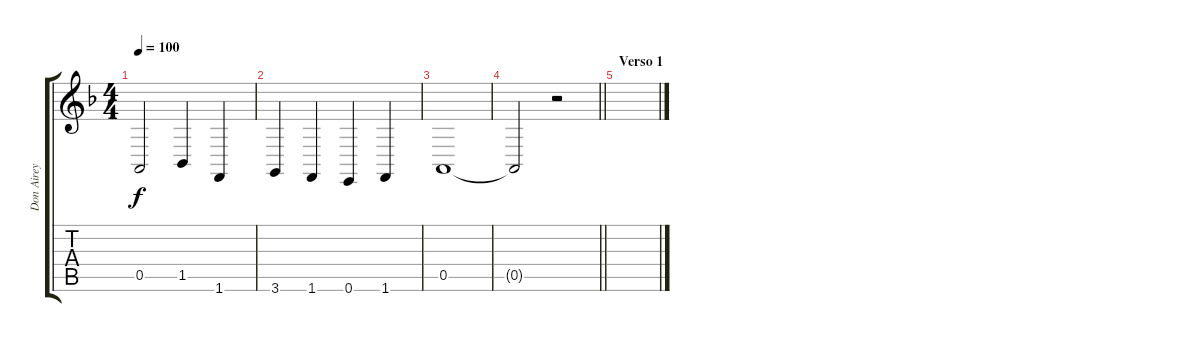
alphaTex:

\track ("Don Airey - Organ/Base " "Don Airey ") {instrument lead2sawtooth}
\staff {score tabs}
\tuning (E4 B3 G3 D3 A2 E2) {hide}
\ts (4 4)
\tempo 100
\clef g2
\ks dminor
0.5.2{dy f} 1.5.4 1.6.4 |
3.6.4 1.6.4 0.6.4 1.6.4 |
0.5.1 |
\barLineRight lightlight
0.5{t}.2 r.2 |
\section ("" "Verso 1")
